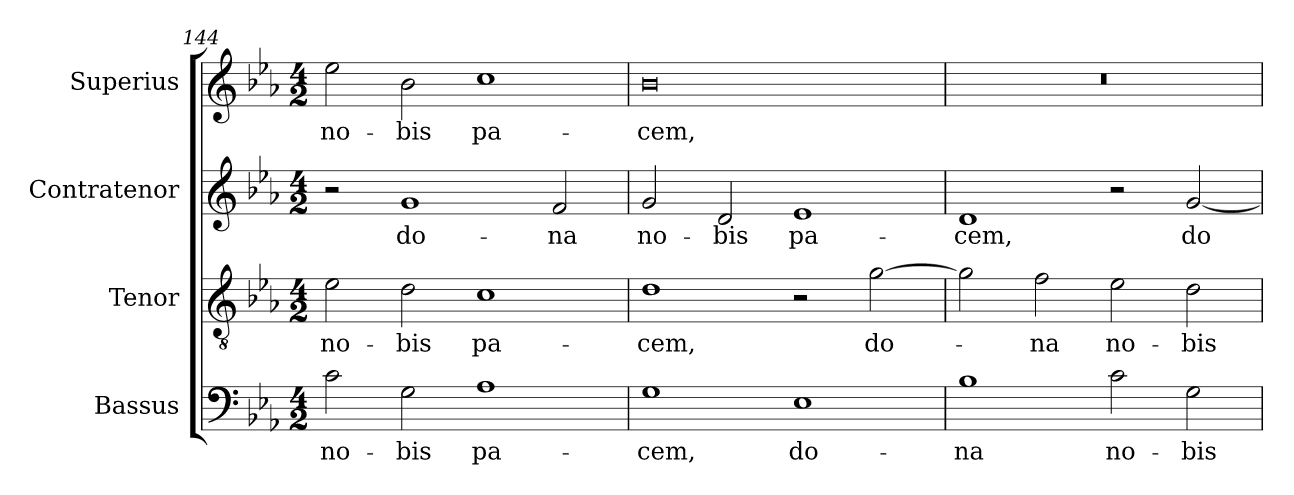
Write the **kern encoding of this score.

**kern	**text	**kern	**text	**kern	**text	**kern	**text
*part4	*part4	*part3	*part3	*part2	*part2	*part1	*part1
*staff4	*staff4	*staff3	*staff3	*staff2	*staff2	*staff1	*staff1
*I"Bassus	*	*I"Tenor	*	*I"Contratenor	*	*I"Superius	*
*I'B.	*	*I'T.	*	*	*	*	*
*clefF4	*	*clefGv2	*	*clefG2	*	*clefG2	*
*	*	*ITrd7c12	*	*ITrd7c12	*	*	*
*k[b-e-a-]	*	*k[b-e-a-]	*	*k[b-e-a-]	*	*k[b-e-a-]	*
*E-:	*	*E-:	*	*E-:	*	*E-:	*
*M4/2	*	*M4/2	*	*M4/2	*	*M4/2	*
=144	=144	=144	=144	=144	=144	=144	=144
!	!LO:LY:b:color=#000000	!	!	!	!	!	!
!	!	!	!LO:LY:b:color=#000000	!	!	!	!
!	!	!	!	!	!	!	!LO:LY:b:color=#000000
2ci\	no-	2E-i\	no-	2r	.	2ee-i\	no-
!	!LO:LY:b:color=#000000	!	!	!	!	!	!
!	!	!	!LO:LY:b:color=#000000	!	!	!	!
!	!	!	!	!	!LO:LY:b:color=#000000	!	!
!	!	!	!	!	!	!	!LO:LY:b:color=#000000
2Gi\	-bis	2Di\	-bis	1Gi	do-	2b-i\	-bis
!	!LO:LY:b:color=#000000	!	!	!	!	!	!
!	!	!	!LO:LY:b:color=#000000	!	!	!	!
!	!	!	!	!	!	!	!LO:LY:b:color=#000000
1A-i	pa-	1Ci	pa-	.	.	1cci	pa-
!	!	!	!	!	!LO:LY:b:color=#000000	!	!
.	.	.	.	2Fi/	-na	.	.
=145	=145	=145	=145	=145	=145	=145	=145
!	!LO:LY:b:color=#000000	!	!	!	!	!	!
!	!	!	!LO:LY:b:color=#000000	!	!	!	!
!	!	!	!	!	!LO:LY:b:color=#000000	!	!
!	!	!	!	!	!	!	!LO:LY:b:color=#000000
1Gi	-cem,	1Di	-cem,	2Gi/	no-	0b-i	-cem,
!	!	!	!	!	!LO:LY:b:color=#000000	!	!
.	.	.	.	2Di/	-bis	.	.
!	!LO:LY:b:color=#000000	!	!	!	!	!	!
!	!	!	!	!	!LO:LY:b:color=#000000	!	!
1E-i	do-	2r	.	1E-i	pa-	.	.
!	!	!	!LO:LY:b:color=#000000	!	!	!	!
.	.	[>2Gi\	do-	.	.	.	.
=146	=146	=146	=146	=146	=146	=146	=146
!	!LO:LY:b:color=#000000	!	!	!	!	!	!
!	!	!	!	!	!LO:LY:b:color=#000000	!LO:N:vis=1	!
1B-i	-na	2Gi\]	.	1Di	-cem,	0r	.
!	!	!	!LO:LY:b:color=#000000	!	!	!	!
.	.	2Fi\	-na	.	.	.	.
!	!LO:LY:b:color=#000000	!	!	!	!	!	!
!	!	!	!LO:LY:b:color=#000000	!	!	!	!
2ci\	no-	2E-i\	no-	2r	.	.	.
!	!LO:LY:b:color=#000000	!	!	!	!	!	!
!	!	!	!LO:LY:b:color=#000000	!	!	!	!
!	!	!	!	!	!LO:LY:b:color=#000000	!	!
2Gi\	-bis	2Di\	-bis	[<2Gi/	do-	.	.
=	=	=	=	=	=	=	=
*-	*-	*-	*-	*-	*-	*-	*-
